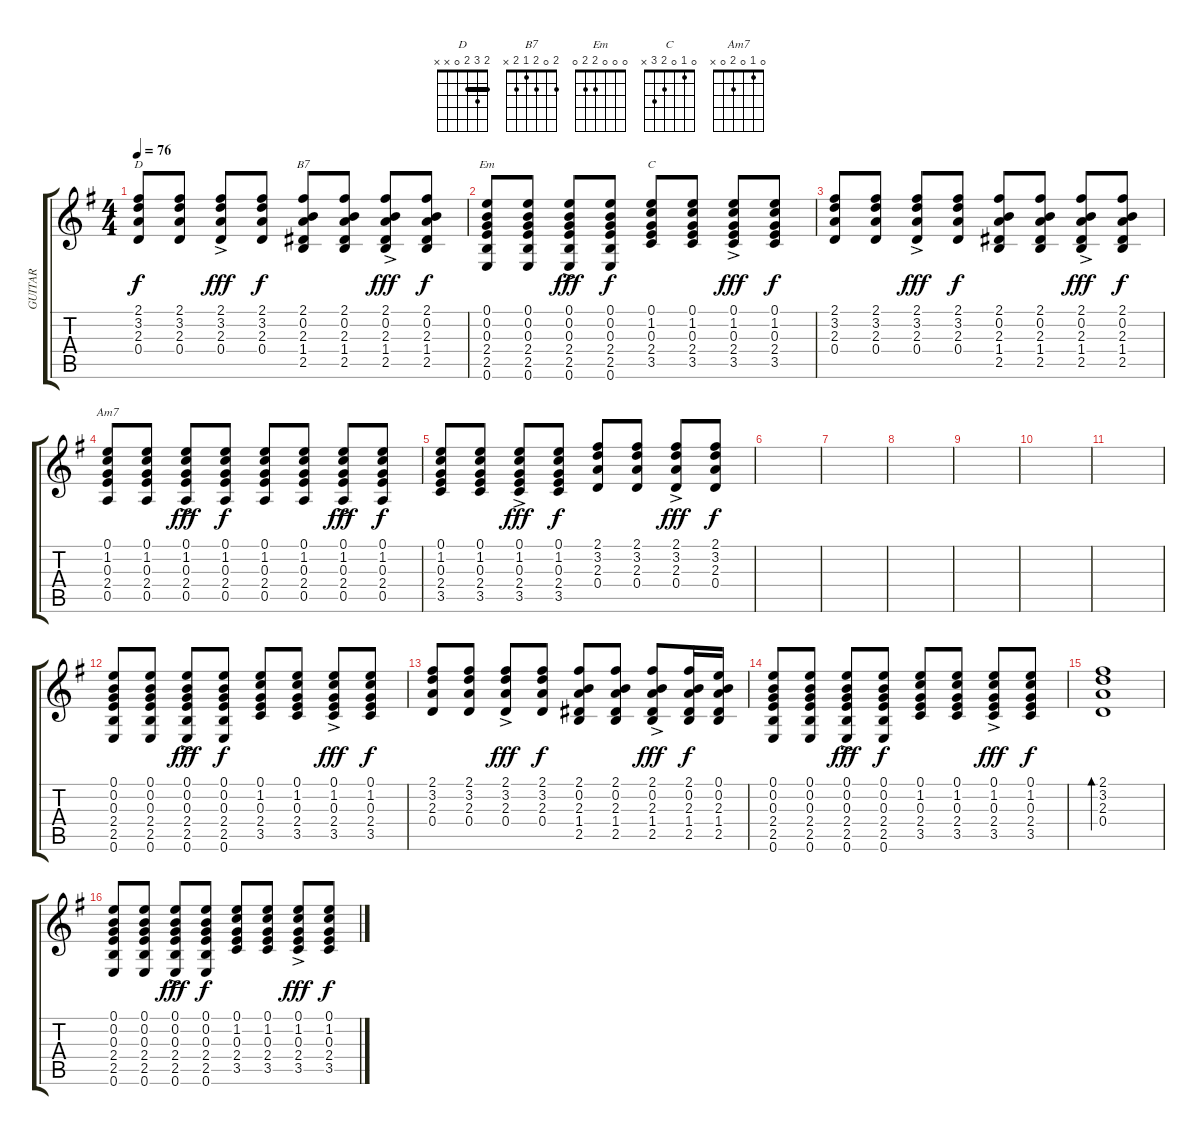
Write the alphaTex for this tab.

\track ("GUITAR" "GUITAR") {instrument acousticguitarsteel}
\staff {score tabs}
\tuning (E4 B3 G3 D3 A2 E2) {hide}
\chord ("D" 2 3 2 0 x x) {barre 2}
\chord ("B7" 2 0 2 1 2 x)
\chord ("Em" 0 0 0 2 2 0)
\chord ("C" 0 1 0 2 3 x)
\chord ("Am7" 0 1 0 2 0 x)
\ts (4 4)
\tempo 76
\clef g2
\ks eminor
(2.1 3.2 2.3 0.4).8{ch "D" dy f} (2.1 3.2 2.3 0.4).8 (2.1{ac} 3.2{ac} 2.3{ac} 0.4{ac}).8{dy fff} (2.1 3.2 2.3 0.4).8{dy f} (2.1 0.2 2.3 1.4 2.5).8{ch "B7"} (2.1 0.2 2.3 1.4 2.5).8 (2.1{ac} 0.2{ac} 2.3{ac} 1.4{ac} 2.5{ac}).8{dy fff} (2.1 0.2 2.3 1.4 2.5).8{dy f} |
(0.1 0.2 0.3 2.4 2.5 0.6).8{ch "Em" instrument overdrivenguitar} (0.1 0.2 0.3 2.4 2.5 0.6).8 (0.1{ac} 0.2{ac} 0.3{ac} 2.4{ac} 2.5{ac} 0.6{ac}).8{dy fff} (0.1 0.2 0.3 2.4 2.5 0.6).8{dy f} (0.1 1.2 0.3 2.4 3.5).8{ch "C"} (0.1 1.2 0.3 2.4 3.5).8 (0.1{ac} 1.2{ac} 0.3{ac} 2.4{ac} 3.5{ac}).8{dy fff} (0.1 1.2 0.3 2.4 3.5).8{dy f} |
(2.1 3.2 2.3 0.4).8 (2.1 3.2 2.3 0.4).8 (2.1{ac} 3.2{ac} 2.3{ac} 0.4{ac}).8{dy fff} (2.1 3.2 2.3 0.4).8{dy f} (2.1 0.2 2.3 1.4 2.5).8 (2.1 0.2 2.3 1.4 2.5).8 (2.1{ac} 0.2{ac} 2.3{ac} 1.4{ac} 2.5{ac}).8{dy fff} (2.1 0.2 2.3 1.4 2.5).8{dy f} |
(0.1 1.2 0.3 2.4 0.5).8{ch "Am7"} (0.1 1.2 0.3 2.4 0.5).8 (0.1{ac} 1.2{ac} 0.3{ac} 2.4{ac} 0.5{ac}).8{dy fff} (0.1 1.2 0.3 2.4 0.5).8{dy f} (0.1 1.2 0.3 2.4 0.5).8 (0.1 1.2 0.3 2.4 0.5).8 (0.1{ac} 1.2{ac} 0.3{ac} 2.4{ac} 0.5{ac}).8{dy fff} (0.1 1.2 0.3 2.4 0.5).8{dy f} |
(0.1 1.2 0.3 2.4 3.5).8 (0.1 1.2 0.3 2.4 3.5).8 (0.1{ac} 1.2{ac} 0.3{ac} 2.4{ac} 3.5{ac}).8{dy fff} (0.1 1.2 0.3 2.4 3.5).8{dy f} (2.1 3.2 2.3 0.4).8 (2.1 3.2 2.3 0.4).8 (2.1{ac} 3.2{ac} 2.3{ac} 0.4{ac}).8{dy fff} (2.1 3.2 2.3 0.4).8{dy f} |
|
|
|
|
|
|
(0.1 0.2 0.3 2.4 2.5 0.6).8{volume 9 instrument acousticguitarsteel} (0.1 0.2 0.3 2.4 2.5 0.6).8 (0.1{ac} 0.2{ac} 0.3{ac} 2.4{ac} 2.5{ac} 0.6{ac}).8{dy fff} (0.1 0.2 0.3 2.4 2.5 0.6).8{dy f} (0.1 1.2 0.3 2.4 3.5).8 (0.1 1.2 0.3 2.4 3.5).8 (0.1{ac} 1.2{ac} 0.3{ac} 2.4{ac} 3.5{ac}).8{dy fff} (0.1 1.2 0.3 2.4 3.5).8{dy f} |
(2.1 3.2 2.3 0.4).8 (2.1 3.2 2.3 0.4).8 (2.1{ac} 3.2{ac} 2.3{ac} 0.4{ac}).8{dy fff} (2.1 3.2 2.3 0.4).8{dy f} (2.1 0.2 2.3 1.4 2.5).8 (2.1 0.2 2.3 1.4 2.5).8 (2.1{ac} 0.2{ac} 2.3{ac} 1.4{ac} 2.5{ac}).8{dy fff} (2.1 0.2 2.3 1.4 2.5).16{dy f} (0.1 0.2 2.3 1.4 2.5).16 |
(0.1 0.2 0.3 2.4 2.5 0.6).8{volume 9 instrument acousticguitarsteel} (0.1 0.2 0.3 2.4 2.5 0.6).8 (0.1{ac} 0.2{ac} 0.3{ac} 2.4{ac} 2.5{ac} 0.6{ac}).8{dy fff} (0.1 0.2 0.3 2.4 2.5 0.6).8{dy f} (0.1 1.2 0.3 2.4 3.5).8 (0.1 1.2 0.3 2.4 3.5).8 (0.1{ac} 1.2{ac} 0.3{ac} 2.4{ac} 3.5{ac}).8{dy fff} (0.1 1.2 0.3 2.4 3.5).8{dy f} |
(2.1 3.2 2.3 0.4).1{bd 120} |
(0.1 0.2 0.3 2.4 2.5 0.6).8{instrument overdrivenguitar} (0.1 0.2 0.3 2.4 2.5 0.6).8 (0.1{ac} 0.2{ac} 0.3{ac} 2.4{ac} 2.5{ac} 0.6{ac}).8{dy fff} (0.1 0.2 0.3 2.4 2.5 0.6).8{dy f} (0.1 1.2 0.3 2.4 3.5).8 (0.1 1.2 0.3 2.4 3.5).8 (0.1{ac} 1.2{ac} 0.3{ac} 2.4{ac} 3.5{ac}).8{dy fff} (0.1 1.2 0.3 2.4 3.5).8{dy f}
